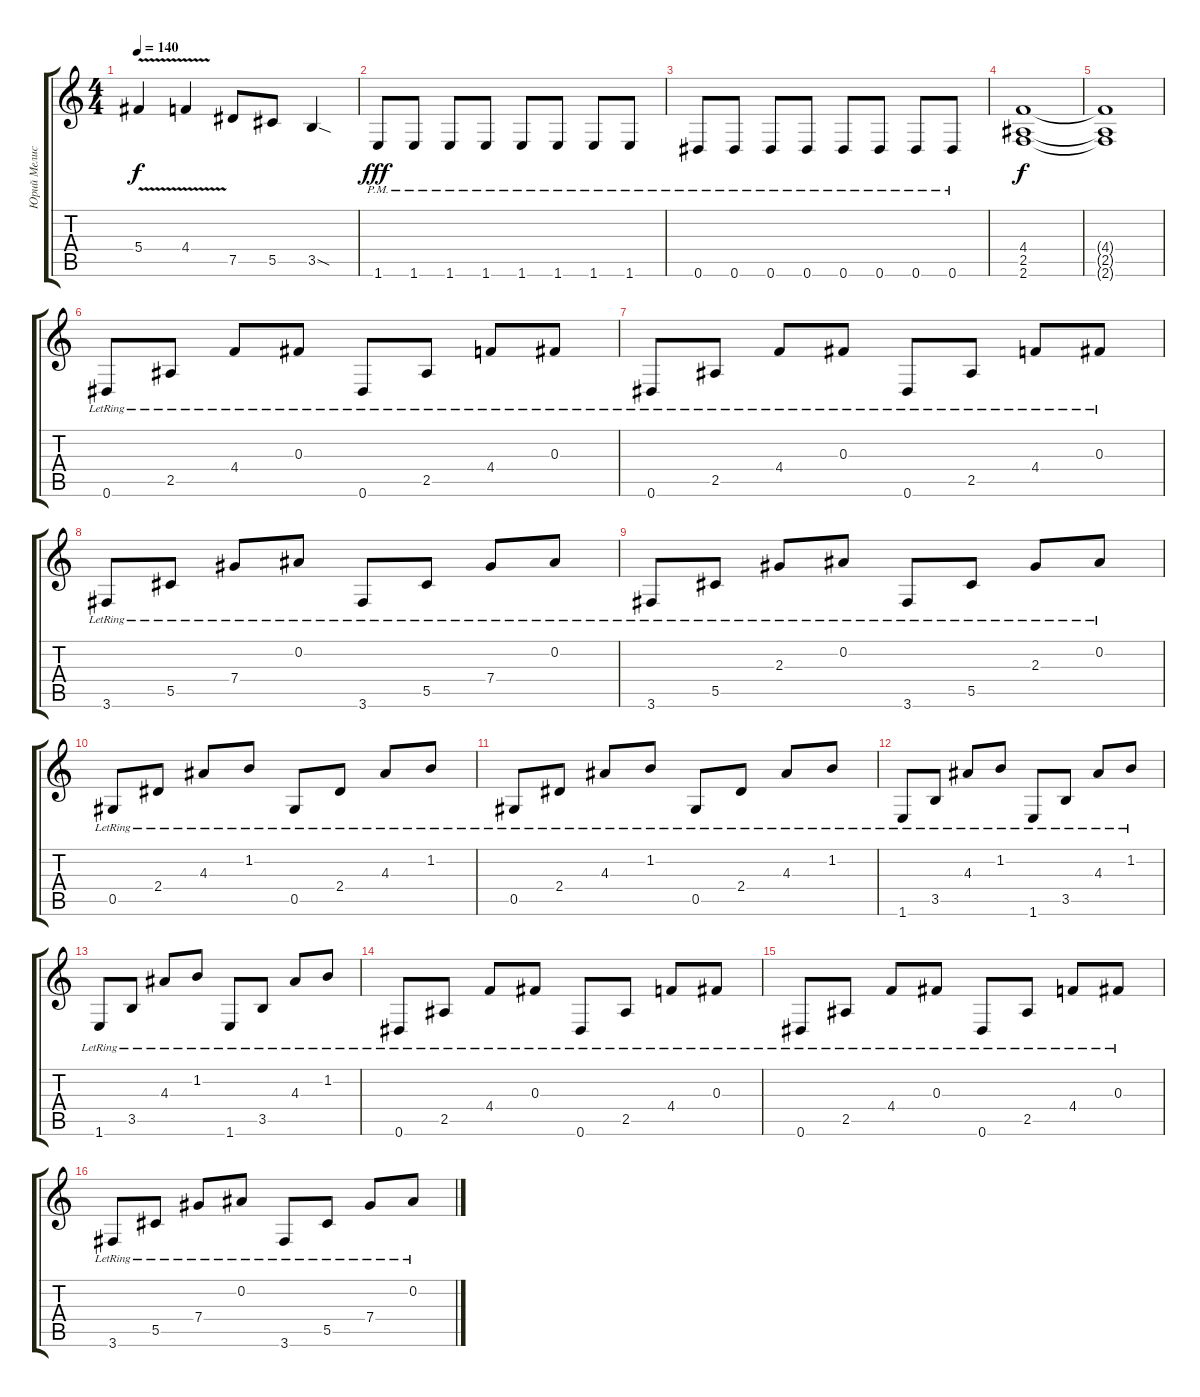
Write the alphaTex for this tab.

\track ("Юрий Мелисов" "Юрий Мелис") {instrument distortionguitar}
\staff {score tabs}
\tuning (Eb4 Bb3 Gb3 Db3 Ab2 Eb2) {hide}
\ts (4 4)
\tempo 140
\clef g2
\ks c
5.4{v}.4{dy f} 4.4{v}.4 7.5.8 5.5.8 3.5{sod}.4 |
1.6{pm}.8{dy fff} 1.6{pm}.8 1.6{pm}.8 1.6{pm}.8 1.6{pm}.8 1.6{pm}.8 1.6{pm}.8 1.6{pm}.8 |
0.6{pm}.8 0.6{pm}.8 0.6{pm}.8 0.6{pm}.8 0.6{pm}.8 0.6{pm}.8 0.6{pm}.8 0.6{pm}.8 |
(4.4 2.5 2.6).1{dy f} |
(4.4{t} 2.5{t} 2.6{t}).1 |
0.6{lr}.8{volume 13 balance 8 instrument electricguitarjazz} 2.5{lr}.8 4.4{lr}.8 0.3{lr}.8 0.6{lr}.8 2.5{lr}.8 4.4{lr}.8 0.3{lr}.8 |
0.6{lr}.8 2.5{lr}.8 4.4{lr}.8 0.3{lr}.8 0.6{lr}.8 2.5{lr}.8 4.4{lr}.8 0.3{lr}.8 |
3.6{lr}.8 5.5{lr}.8 7.4{lr}.8 0.2{lr}.8 3.6{lr}.8 5.5{lr}.8 7.4{lr}.8 0.2{lr}.8 |
3.6{lr}.8 5.5{lr}.8 2.3{lr}.8 0.2{lr}.8 3.6{lr}.8 5.5{lr}.8 2.3{lr}.8 0.2{lr}.8 |
0.5{lr}.8 2.4{lr}.8 4.3{lr}.8 1.2{lr}.8 0.5{lr}.8 2.4{lr}.8 4.3{lr}.8 1.2{lr}.8 |
0.5{lr}.8 2.4{lr}.8 4.3{lr}.8 1.2{lr}.8 0.5{lr}.8 2.4{lr}.8 4.3{lr}.8 1.2{lr}.8 |
1.6{lr}.8 3.5{lr}.8 4.3{lr}.8 1.2{lr}.8 1.6{lr}.8 3.5{lr}.8 4.3{lr}.8 1.2{lr}.8 |
1.6{lr}.8 3.5{lr}.8 4.3{lr}.8 1.2{lr}.8 1.6{lr}.8 3.5{lr}.8 4.3{lr}.8 1.2{lr}.8 |
0.6{lr}.8 2.5{lr}.8 4.4{lr}.8 0.3{lr}.8 0.6{lr}.8 2.5{lr}.8 4.4{lr}.8 0.3{lr}.8 |
0.6{lr}.8 2.5{lr}.8 4.4{lr}.8 0.3{lr}.8 0.6{lr}.8 2.5{lr}.8 4.4{lr}.8 0.3{lr}.8 |
3.6{lr}.8 5.5{lr}.8 7.4{lr}.8 0.2{lr}.8 3.6{lr}.8 5.5{lr}.8 7.4{lr}.8 0.2{lr}.8
